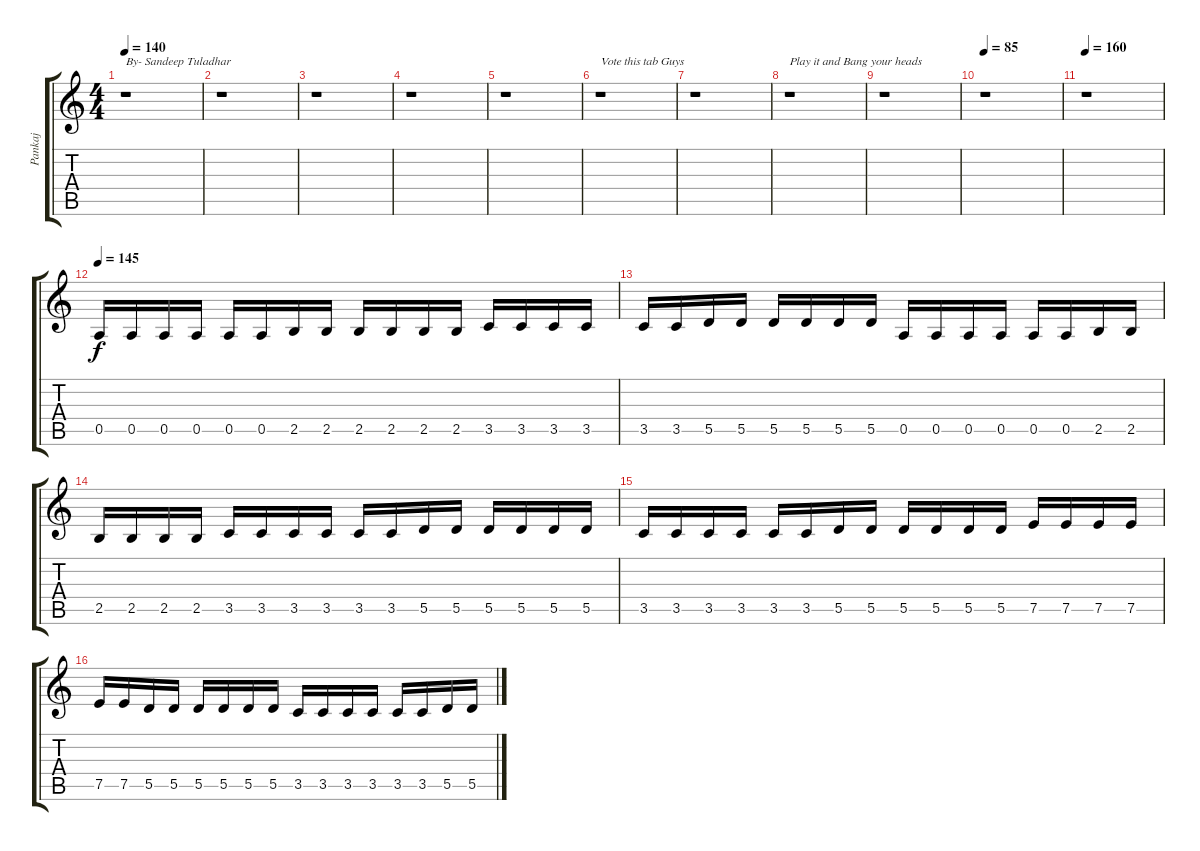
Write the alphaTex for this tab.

\track ("Pankaj" "Pankaj") {instrument overdrivenguitar}
\staff {score tabs}
\tuning (E4 B3 G3 D3 A2 D2) {hide}
\ts (4 4)
\tempo 140
\tempo 100
\tempo 140
\clef g2
\ks c
r.1{txt "By- Sandeep Tuladhar" dy f instrument overdrivenguitar} |
r.1 |
r.1 |
r.1 |
r.1 |
r.1{txt "Vote this tab Guys"} |
r.1 |
r.1{txt "Play it and Bang your heads"} |
r.1 |
\tempo 85
r.1 |
\tempo 160
r.1 |
\tempo 145
0.5.16 0.5.16 0.5.16 0.5.16 0.5.16 0.5.16 2.5.16 2.5.16 2.5.16 2.5.16 2.5.16 2.5.16 3.5.16 3.5.16 3.5.16 3.5.16 |
3.5.16 3.5.16 5.5.16 5.5.16 5.5.16 5.5.16 5.5.16 5.5.16 0.5.16 0.5.16 0.5.16 0.5.16 0.5.16 0.5.16 2.5.16 2.5.16 |
2.5.16 2.5.16 2.5.16 2.5.16 3.5.16 3.5.16 3.5.16 3.5.16 3.5.16 3.5.16 5.5.16 5.5.16 5.5.16 5.5.16 5.5.16 5.5.16 |
3.5.16 3.5.16 3.5.16 3.5.16 3.5.16 3.5.16 5.5.16 5.5.16 5.5.16 5.5.16 5.5.16 5.5.16 7.5.16 7.5.16 7.5.16 7.5.16 |
7.5.16 7.5.16 5.5.16 5.5.16 5.5.16 5.5.16 5.5.16 5.5.16 3.5.16 3.5.16 3.5.16 3.5.16 3.5.16 3.5.16 5.5.16 5.5.16
